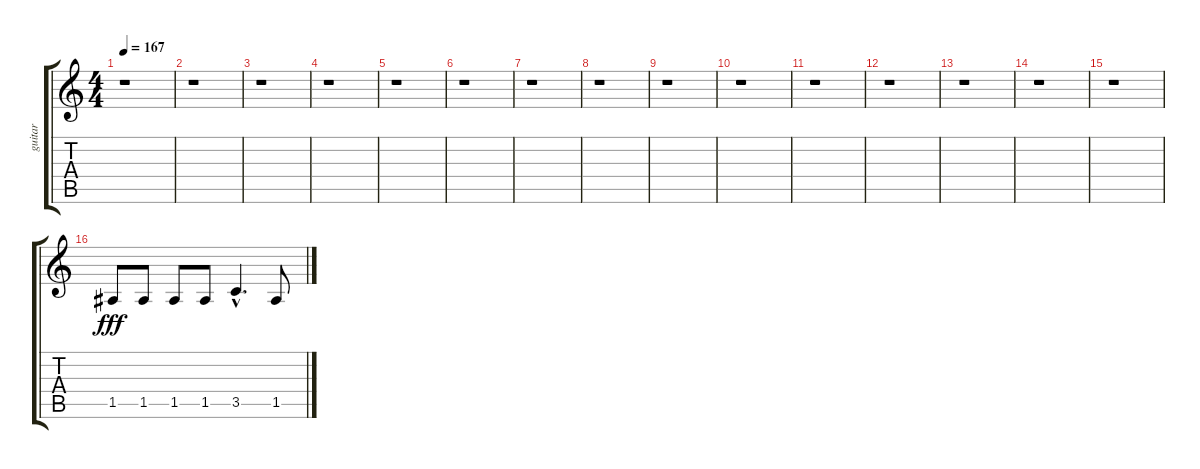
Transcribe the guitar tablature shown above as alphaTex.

\track ("guitar" "guitar") {instrument overdrivenguitar}
\staff {score tabs}
\tuning (E4 B3 G3 D3 A2 E2) {hide}
\ts (4 4)
\tempo 167
\clef g2
\ks c
r.1{dy fff} |
r.1 |
r.1 |
r.1 |
r.1 |
r.1 |
r.1 |
r.1 |
r.1 |
r.1 |
r.1 |
r.1 |
r.1 |
r.1 |
r.1 |
1.5.8{volume 12} 1.5.8 1.5.8 1.5.8 3.5{hac}.4{d} 1.5.8
